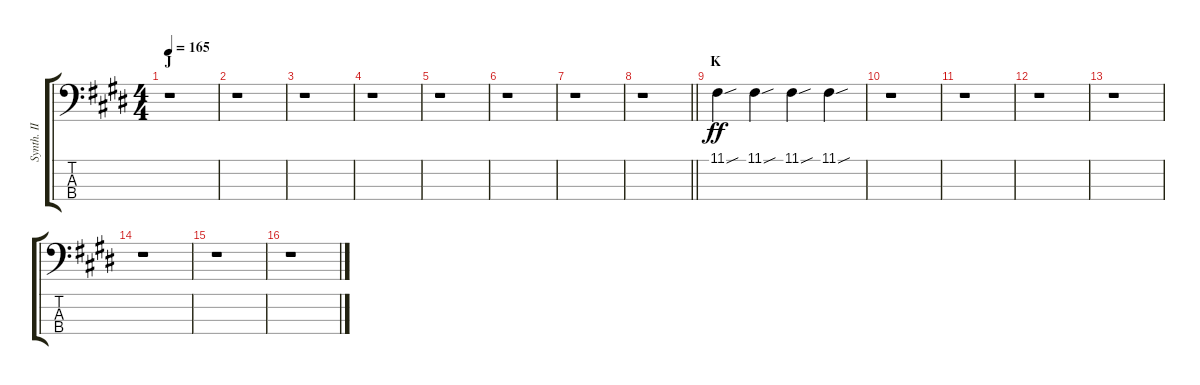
\track ("Synth. II" "Synth. II") {instrument lead2sawtooth}
\staff {score tabs}
\tuning (G2 D2 A1 E1) {hide}
\ts (4 4)
\section ("" "J")
\tempo 165
\clef f4
\ks e
r.1{dy ff} |
r.1 |
r.1 |
r.1 |
r.1 |
r.1 |
r.1 |
\barLineRight lightlight
r.1 |
\section ("" "K")
11.1{sou}.4{volume 0} 11.1{sou}.4 11.1{sou}.4 11.1{sou}.4 |
r.1{volume 11} |
r.1 |
r.1 |
r.1 |
r.1 |
r.1 |
r.1
